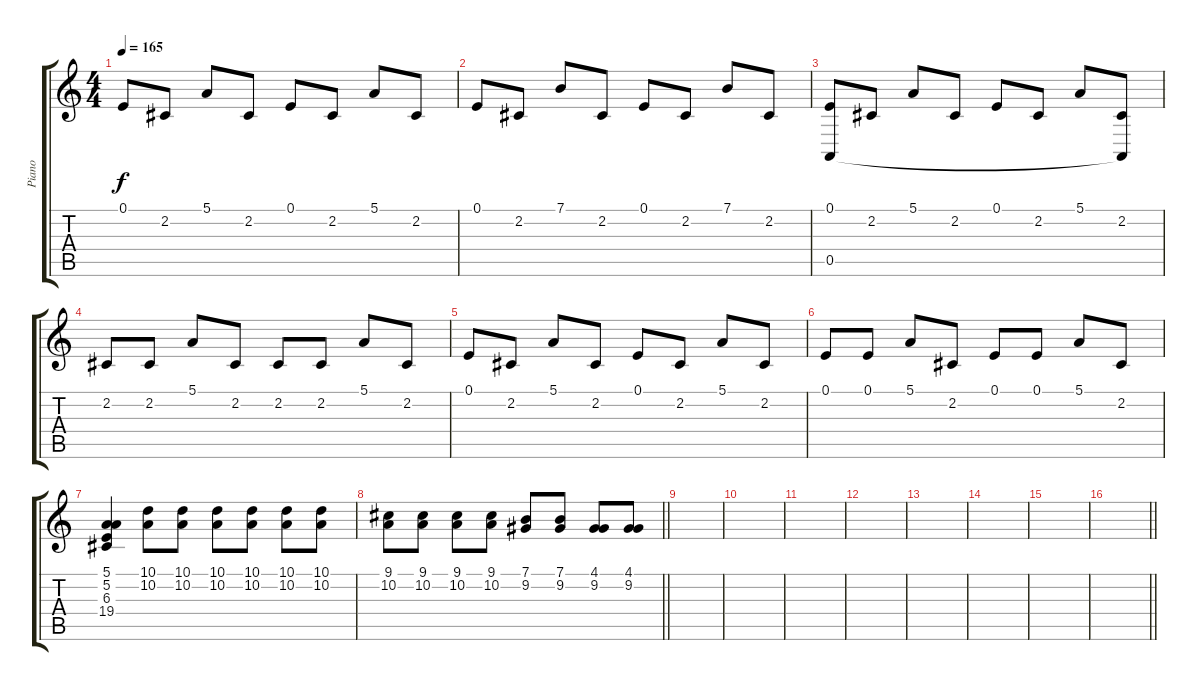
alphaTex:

\track ("Piano" "Piano") {instrument acousticgrandpiano}
\staff {score tabs}
\tuning (E4 B3 G3 D3 A2 E2) {hide}
\ts (4 4)
\tempo 165
\clef g2
\ks c
0.1.8{dy f} 2.2.8 5.1.8 2.2.8 0.1.8 2.2.8 5.1.8 2.2.8 |
0.1.8 2.2.8 7.1.8 2.2.8 0.1.8 2.2.8 7.1.8 2.2.8 |
(0.1 0.5).8 2.2.8 5.1.8 2.2.8 0.1.8 2.2.8 5.1.8 (2.2 0.5{t}).8 |
2.2.8 2.2.8 5.1.8 2.2.8 2.2.8 2.2.8 5.1.8 2.2.8 |
0.1.8 2.2.8 5.1.8 2.2.8 0.1.8 2.2.8 5.1.8 2.2.8 |
0.1.8 0.1.8 5.1.8 2.2.8 0.1.8 0.1.8 5.1.8 2.2.8 |
(5.1 5.2 6.3 19.4).4 (10.1 10.2).8 (10.1 10.2).8 (10.1 10.2).8 (10.1 10.2).8 (10.1 10.2).8 (10.1 10.2).8 |
\barLineRight lightlight
(9.1 10.2).8 (9.1 10.2).8 (9.1 10.2).8 (9.1 10.2).8 (7.1 9.2).8 (7.1 9.2).8 (4.1 9.2).8 (4.1 9.2).8 |
|
|
|
|
|
|
|
\barLineRight lightlight
